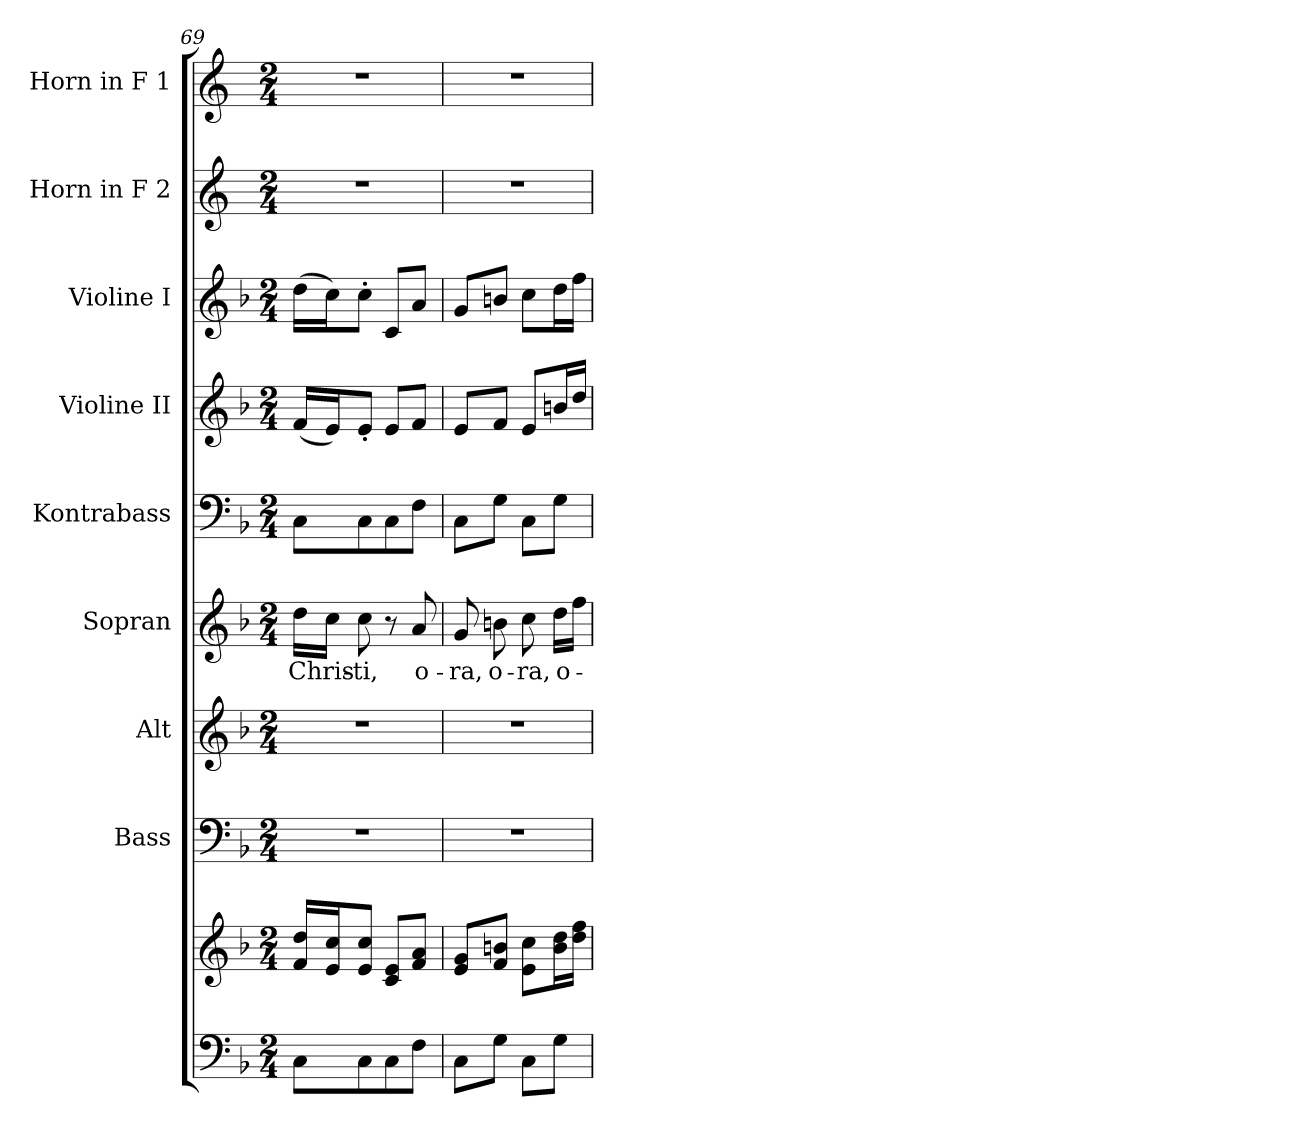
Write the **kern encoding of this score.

**kern	**kern	**kern	**kern	**kern	**text	**kern	**kern	**kern	**kern	**kern
*part9	*part9	*part8	*part7	*part6	*part6	*part5	*part4	*part3	*part2	*part1
*staff10	*staff9	*staff8	*staff7	*staff6	*staff6	*staff5	*staff4	*staff3	*staff2	*staff1
*	*	*I"Bass	*I"Alt	*I"Sopran	*	*I"Kontrabass	*I"Violine II	*I"Violine I	*I"Horn in F 2	*I"Horn in F 1
*	*	*I'B.	*I'A.	*I'S.	*	*I'Kb.	*I'Vl. II	*I'Vl. I	*I'Hrn. 2	*I'Hrn. 1
*clefF4	*clefG2	*clefF4	*clefG2	*clefG2	*	*clefF4	*clefG2	*clefG2	*clefG2	*clefG2
*	*	*	*	*	*	*ITrd7c12	*	*	*ITrd4c7	*ITrd4c7
*k[b-]	*k[b-]	*k[b-]	*k[b-]	*k[b-]	*	*k[b-]	*k[b-]	*k[b-]	*k[b-]	*k[b-]
*F:	*F:	*F:	*F:	*F:	*	*F:	*F:	*F:	*F:	*F:
*M2/4	*M2/4	*M2/4	*M2/4	*M2/4	*	*M2/4	*M2/4	*M2/4	*M2/4	*M2/4
=69	=69	=69	=69	=69	=69	=69	=69	=69	=69	=69
!	!	!	!	!	!LO:LY:b	!	!	!	!	!
8C\L	16f/ 16dd/LL	2r	2r	16dd\LL	Chris-	8CC\L	(<16f/LL	(>16dd\LL	2r	2r
.	16e/ 16cc/J	.	.	16cc\JJ	.	.	16e/J)	16cc\J)	.	.
!	!	!	!	!	!LO:LY:b	!	!	!	!	!
8C\	8e/ 8cc/J	.	.	8cc\	-ti,	8CC\	8e'</J	8cc'>\J	.	.
8C\	8c/ 8e/L	.	.	8r	.	8CC\	8e/L	8c/L	.	.
!	!	!	!	!	!LO:LY:b	!	!	!	!	!
8F\J	8f/ 8a/J	.	.	8a/	o-	8FF\J	8f/J	8a/J	.	.
=70	=70	=70	=70	=70	=70	=70	=70	=70	=70	=70
!	!	!	!	!	!LO:LY:b	!	!	!	!	!
8C\L	8e/ 8g/L	2r	2r	8g/	-ra,	8CC\L	8e/L	8g/L	2r	2r
!	!	!	!	!	!LO:LY:b	!	!	!	!	!
8G\J	8f/ 8bn/J	.	.	8bn\	o-	8GG\J	8f/J	8bn/J	.	.
!	!	!	!	!	!LO:LY:b	!	!	!	!	!
8C\L	8e\ 8cc\L	.	.	8cc\	-ra,	8CC\L	8e/L	8cc\L	.	.
!	!	!	!	!	!LO:LY:b	!	!	!	!	!
8G\J	16b\ 16dd\L	.	.	16dd\LL	o-	8GG\J	16bn/L	16dd\L	.	.
.	16dd\ 16ff\JJ	.	.	16ff\JJ	.	.	16dd/JJ	16ff\JJ	.	.
=	=	=	=	=	=	=	=	=	=	=
*-	*-	*-	*-	*-	*-	*-	*-	*-	*-	*-
